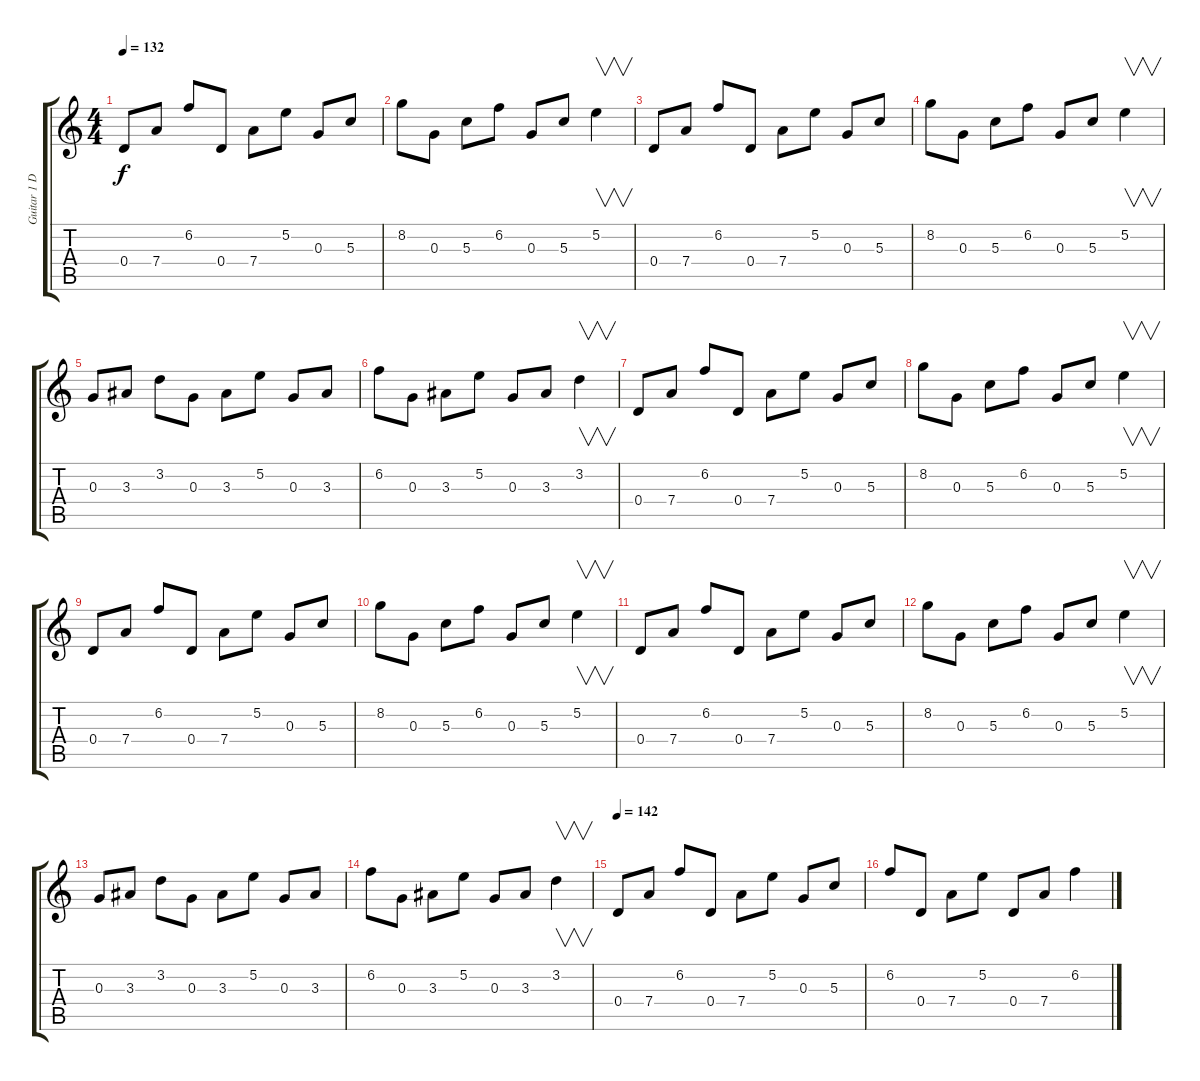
\track ("Guitar 1 David Murray" "Guitar 1 D") {instrument electricguitarclean}
\staff {score tabs}
\tuning (E4 B3 G3 D3 A2 E2) {hide}
\ts (4 4)
\tempo 132
\clef g2
\ks c
0.4.8{dy f} 7.4.8 6.2.8 0.4.8 7.4.8 5.2.8 0.3.8 5.3.8 |
8.2.8 0.3.8 5.3.8 6.2.8 0.3.8 5.3.8 5.2.4{v} |
0.4.8 7.4.8 6.2.8 0.4.8 7.4.8 5.2.8 0.3.8 5.3.8 |
8.2.8 0.3.8 5.3.8 6.2.8 0.3.8 5.3.8 5.2.4{v} |
0.3.8 3.3.8 3.2.8 0.3.8 3.3.8 5.2.8 0.3.8 3.3.8 |
6.2.8 0.3.8 3.3.8 5.2.8 0.3.8 3.3.8 3.2.4{v} |
0.4.8 7.4.8 6.2.8 0.4.8 7.4.8 5.2.8 0.3.8 5.3.8 |
8.2.8 0.3.8 5.3.8 6.2.8 0.3.8 5.3.8 5.2.4{v} |
0.4.8 7.4.8 6.2.8 0.4.8 7.4.8 5.2.8 0.3.8 5.3.8 |
8.2.8 0.3.8 5.3.8 6.2.8 0.3.8 5.3.8 5.2.4{v} |
0.4.8 7.4.8 6.2.8 0.4.8 7.4.8 5.2.8 0.3.8 5.3.8 |
8.2.8 0.3.8 5.3.8 6.2.8 0.3.8 5.3.8 5.2.4{v} |
0.3.8 3.3.8 3.2.8 0.3.8 3.3.8 5.2.8 0.3.8 3.3.8 |
6.2.8 0.3.8 3.3.8 5.2.8 0.3.8 3.3.8 3.2.4{v} |
\tempo 142
0.4.8 7.4.8 6.2.8 0.4.8 7.4.8 5.2.8 0.3.8 5.3.8 |
6.2.8 0.4.8 7.4.8 5.2.8 0.4.8 7.4.8 6.2.4
